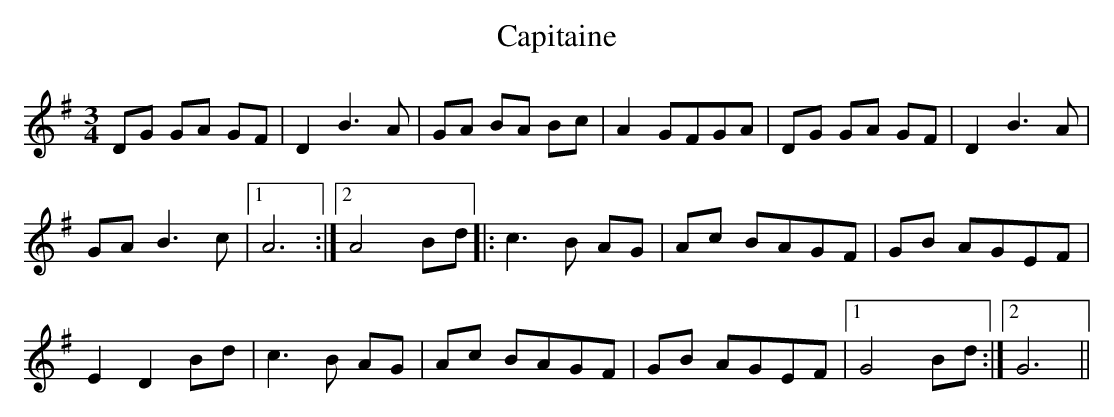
X:1
T:Capitaine
M:3/4
L:1/8
K:G
DG GA GF | D2 B3A | GA BA Bc | A2GFGA | DG GA GF | D2 B3A |
GA B3c |1 A6 :|2 A4 Bd |: c3 B AG | Ac BAGF | GB AGEF |
E2D2 Bd | c3B AG | Ac BAGF | GB AGEF |1 G4 Bd :|2 G6 ||
